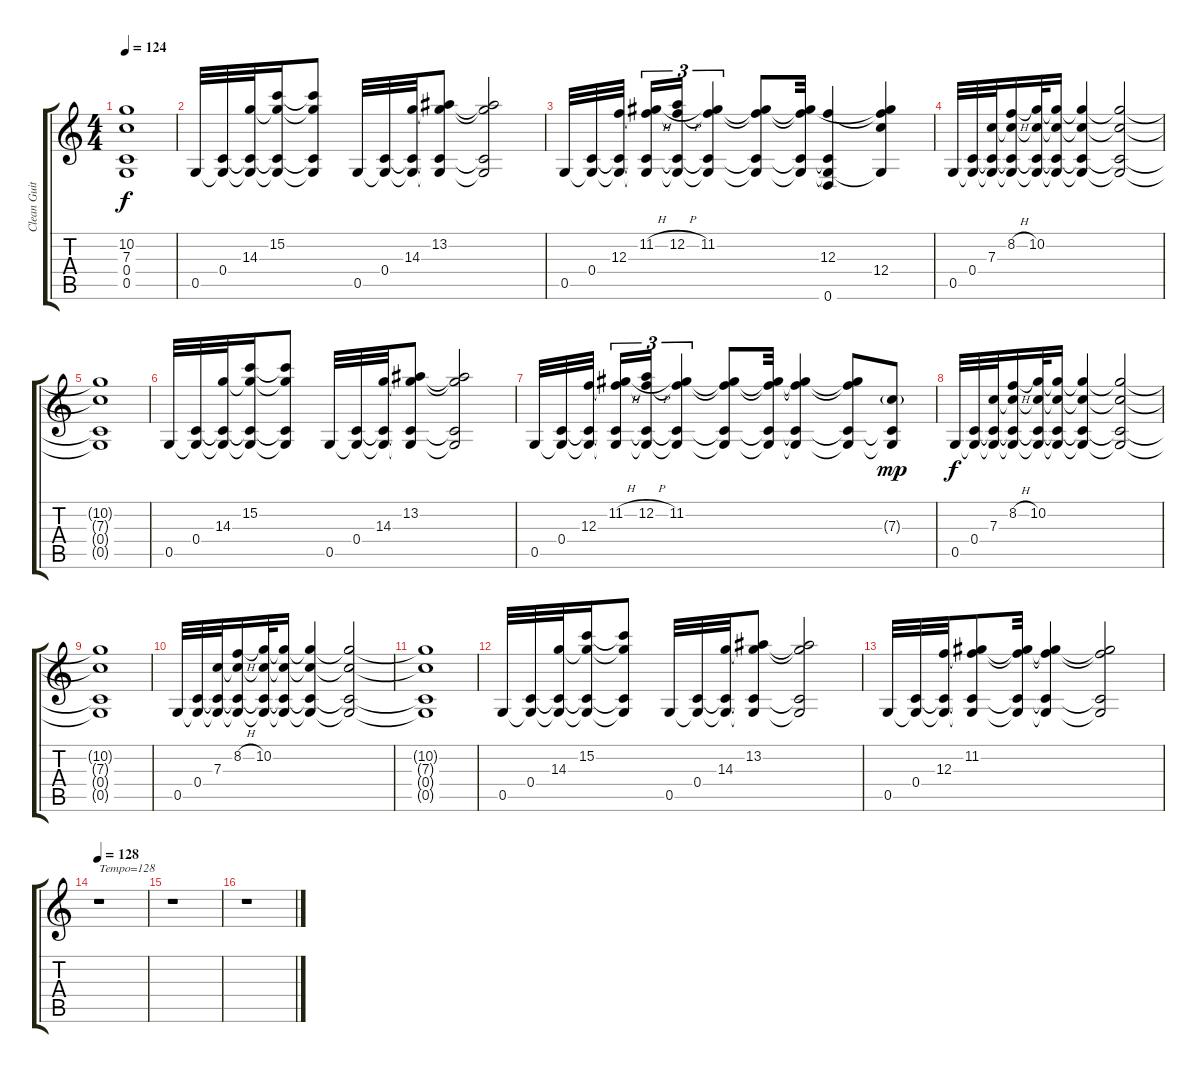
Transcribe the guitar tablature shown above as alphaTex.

\track ("Clean Guitar" "Clean Guit") {instrument electricguitarclean}
\staff {score tabs}
\tuning (D4 A3 F3 C3 G2 D2) {hide}
\ts (4 4)
\tempo 124
\clef g2
\ks c
(10.2{t} 7.3{t} 0.4{t} 0.5{t}).1{dy f} |
0.5.32 (0.4 0.5{t}).32 (14.3 0.4{t} 0.5{t}).32 (15.2 14.3{t} 0.4{t} 0.5{t}).16 (15.2{t} 14.3{t} 0.4{t} 0.5{t}).8 0.5.32 (0.4 0.5{t}).32 (14.3 0.4{t} 0.5{t}).32 (13.2 14.3{t} 0.4{t} 0.5{t}).8 (13.2{t} 14.3{t} 0.4{t} 0.5{t}).2 |
0.5.32 (0.4 0.5{t}).32 (12.3 0.4{t} 0.5{t}).32{beam splitsecondary} (11.2{h} 12.3{t} 0.4{t} 0.5{t}).16{tu (3 2)} (12.2{h} 12.3{t} 0.4{t} 0.5{t}).16{tu (3 2)} (11.2 12.3{t} 0.4{t} 0.5{t}).4{tu (3 2)} (11.2{t} 12.3{t} 0.4{t} 0.5{t}).8 (11.2{t} 12.3{t} 0.4{t} 0.5{t}).32 (12.3 0.4{t} 0.5{t} 0.6).4{volume 12} (11.2{t} 12.3{t} 12.4 0.5{t}).4 |
0.5.32{volume 16} (0.4 0.5{t}).32 (7.3 0.4{t} 0.5{t}).32 (8.2{h} 7.3{t} 0.4{t} 0.5{t}).16 (10.2 7.3{t} 0.4{t} 0.5{t}).32 (10.2{t} 7.3{t} 0.4{t} 0.5{t}).16 (10.2{t} 7.3{t} 0.4{t} 0.5{t}).4 (10.2{t} 7.3{t} 0.4{t} 0.5{t}).2 |
(10.2{t} 7.3{t} 0.4{t} 0.5{t}).1 |
0.5.32 (0.4 0.5{t}).32 (14.3 0.4{t} 0.5{t}).32 (15.2 14.3{t} 0.4{t} 0.5{t}).16 (15.2{t} 14.3{t} 0.4{t} 0.5{t}).8 0.5.32 (0.4 0.5{t}).32 (14.3 0.4{t} 0.5{t}).32 (13.2 14.3{t} 0.4{t} 0.5{t}).8 (13.2{t} 14.3{t} 0.4{t} 0.5{t}).2 |
0.5.32 (0.4 0.5{t}).32 (12.3 0.4{t} 0.5{t}).32{beam splitsecondary} (11.2{h} 12.3{t} 0.4{t} 0.5{t}).16{tu (3 2)} (12.2{h} 12.3{t} 0.4{t} 0.5{t}).16{tu (3 2)} (11.2 12.3{t} 0.4{t} 0.5{t}).4{tu (3 2)} (11.2{t} 12.3{t} 0.4{t} 0.5{t}).8 (11.2{t} 12.3{t} 0.4{t} 0.5{t}).32 (11.2{t} 12.3{t} 0.4{t} 0.5{t}).4 (11.2{t} 12.3{t} 0.4{t} 0.5{t}).8 (7.3{g} 0.4{t} 0.5{t}).8{dy mp} |
0.5.32{dy f} (0.4 0.5{t}).32 (7.3 0.4{t} 0.5{t}).32 (8.2{h} 7.3{t} 0.4{t} 0.5{t}).16 (10.2 7.3{t} 0.4{t} 0.5{t}).32 (10.2{t} 7.3{t} 0.4{t} 0.5{t}).16 (10.2{t} 7.3{t} 0.4{t} 0.5{t}).4 (10.2{t} 7.3{t} 0.4{t} 0.5{t}).2 |
(10.2{t} 7.3{t} 0.4{t} 0.5{t}).1 |
0.5.32 (0.4 0.5{t}).32 (7.3 0.4{t} 0.5{t}).32 (8.2{h} 7.3{t} 0.4{t} 0.5{t}).16 (10.2 7.3{t} 0.4{t} 0.5{t}).32 (10.2{t} 7.3{t} 0.4{t} 0.5{t}).16 (10.2{t} 7.3{t} 0.4{t} 0.5{t}).4 (10.2{t} 7.3{t} 0.4{t} 0.5{t}).2 |
(10.2{t} 7.3{t} 0.4{t} 0.5{t}).1 |
0.5.32 (0.4 0.5{t}).32 (14.3 0.4{t} 0.5{t}).32 (15.2 14.3{t} 0.4{t} 0.5{t}).16 (15.2{t} 14.3{t} 0.4{t} 0.5{t}).8 0.5.32 (0.4 0.5{t}).32 (14.3 0.4{t} 0.5{t}).32 (13.2 14.3{t} 0.4{t} 0.5{t}).8 (13.2{t} 14.3{t} 0.4{t} 0.5{t}).2 |
0.5.32 (0.4 0.5{t}).32 (12.3 0.4{t} 0.5{t}).32 (11.2 12.3{t} 0.4{t} 0.5{t}).8 (11.2{t} 12.3{t} 0.4{t} 0.5{t}).32 (11.2{t} 12.3{t} 0.4{t} 0.5{t}).4 (11.2{t} 12.3{t} 0.4{t} 0.5{t}).2 |
\tempo 130
\tempo 128
r.1{txt "Tempo=128"} |
r.1 |
r.1
